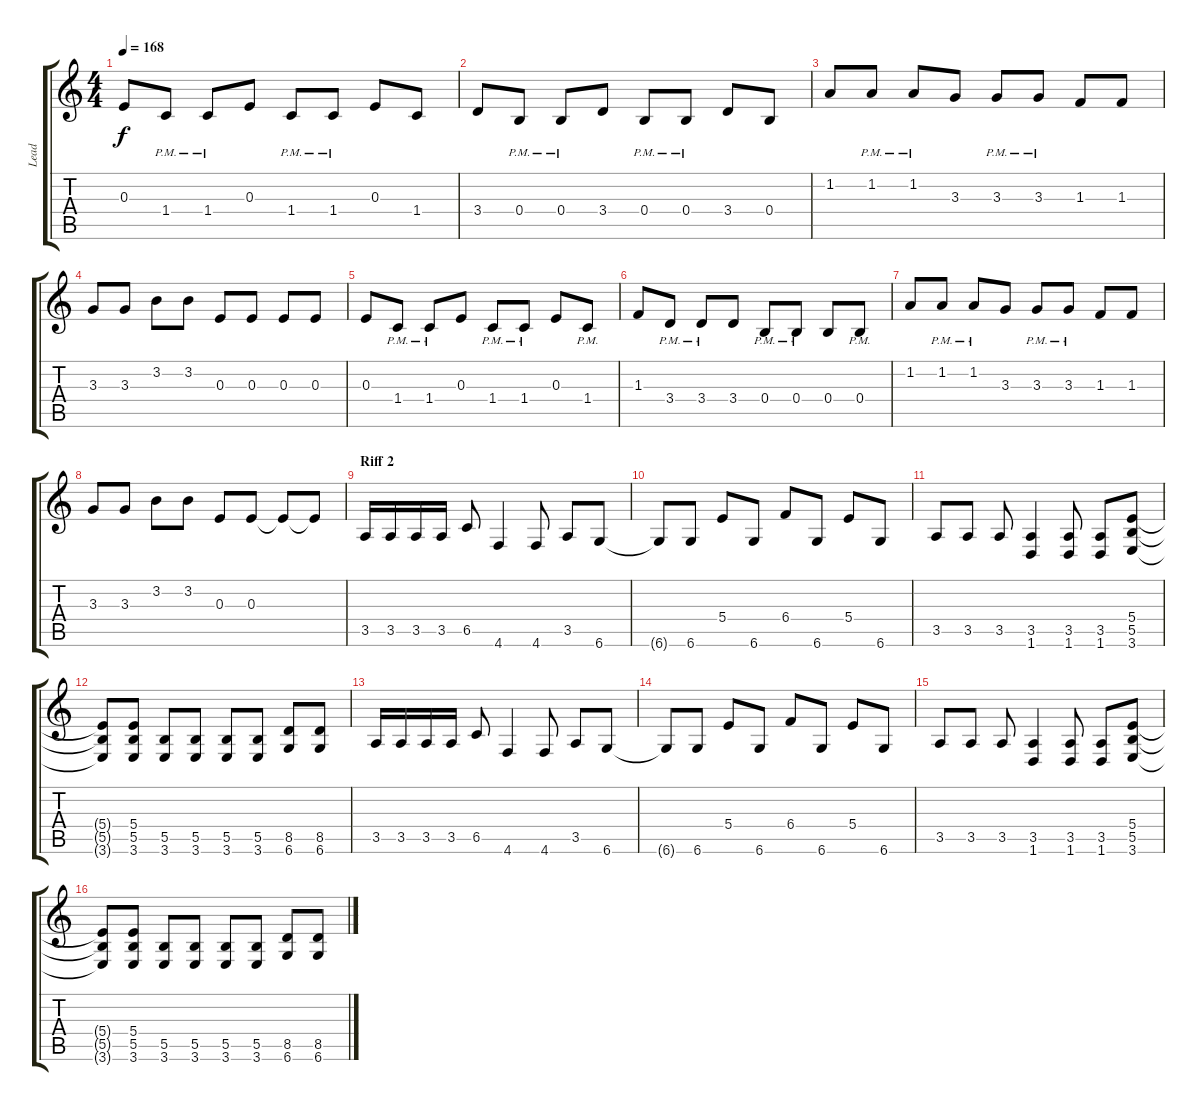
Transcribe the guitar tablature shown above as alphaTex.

\track ("Lead" "Lead") {instrument distortionguitar}
\staff {score tabs}
\tuning (Db4 Ab3 E3 B2 Gb2 Db2) {hide}
\ts (4 4)
\tempo 168
\clef g2
\ks c
0.3.8{dy f balance 8} 1.4{pm}.8 1.4{pm}.8 0.3.8 1.4{pm}.8 1.4{pm}.8 0.3.8 1.4.8 |
3.4.8 0.4{pm}.8 0.4{pm}.8 3.4.8 0.4{pm}.8 0.4{pm}.8 3.4.8 0.4.8 |
1.2.8 1.2{pm}.8 1.2{pm}.8 3.3.8 3.3{pm}.8 3.3{pm}.8 1.3.8 1.3.8 |
3.3.8 3.3.8 3.2.8 3.2.8 0.3.8 0.3.8 0.3.8 0.3.8 |
0.3.8 1.4{pm}.8 1.4{pm}.8 0.3.8 1.4{pm}.8 1.4{pm}.8 0.3.8 1.4{pm}.8 |
1.3.8 3.4{pm}.8 3.4{pm}.8 3.4.8 0.4{pm}.8 0.4{pm}.8 0.4.8 0.4{pm}.8 |
1.2.8 1.2{pm}.8 1.2{pm}.8 3.3.8 3.3{pm}.8 3.3{pm}.8 1.3.8 1.3.8 |
3.3.8 3.3.8 3.2.8 3.2.8 0.3.8 0.3.8 0.3{t}.8 0.3{t}.8 |
\section ("" "Riff 2")
3.5.16{balance 1} 3.5.16 3.5.16 3.5.16 6.5.8 4.6.4 4.6.8 3.5.8 6.6.8 |
6.6{t}.8 6.6.8 5.4.8 6.6.8 6.4.8 6.6.8 5.4.8 6.6.8 |
3.5.8 3.5.8 3.5.8 (3.5 1.6).4 (3.5 1.6).8 (3.5 1.6).8 (5.4 5.5 3.6).8 |
(5.4{t} 5.5{t} 3.6{t}).8 (5.4 5.5 3.6).8 (5.5 3.6).8 (5.5 3.6).8 (5.5 3.6).8 (5.5 3.6).8 (8.5 6.6).8 (8.5 6.6).8 |
3.5.16 3.5.16 3.5.16 3.5.16 6.5.8 4.6.4 4.6.8 3.5.8 6.6.8 |
6.6{t}.8 6.6.8 5.4.8 6.6.8 6.4.8 6.6.8 5.4.8 6.6.8 |
3.5.8 3.5.8 3.5.8 (3.5 1.6).4 (3.5 1.6).8 (3.5 1.6).8 (5.4 5.5 3.6).8 |
(5.4{t} 5.5{t} 3.6{t}).8 (5.4 5.5 3.6).8 (5.5 3.6).8 (5.5 3.6).8 (5.5 3.6).8 (5.5 3.6).8 (8.5 6.6).8 (8.5 6.6).8
